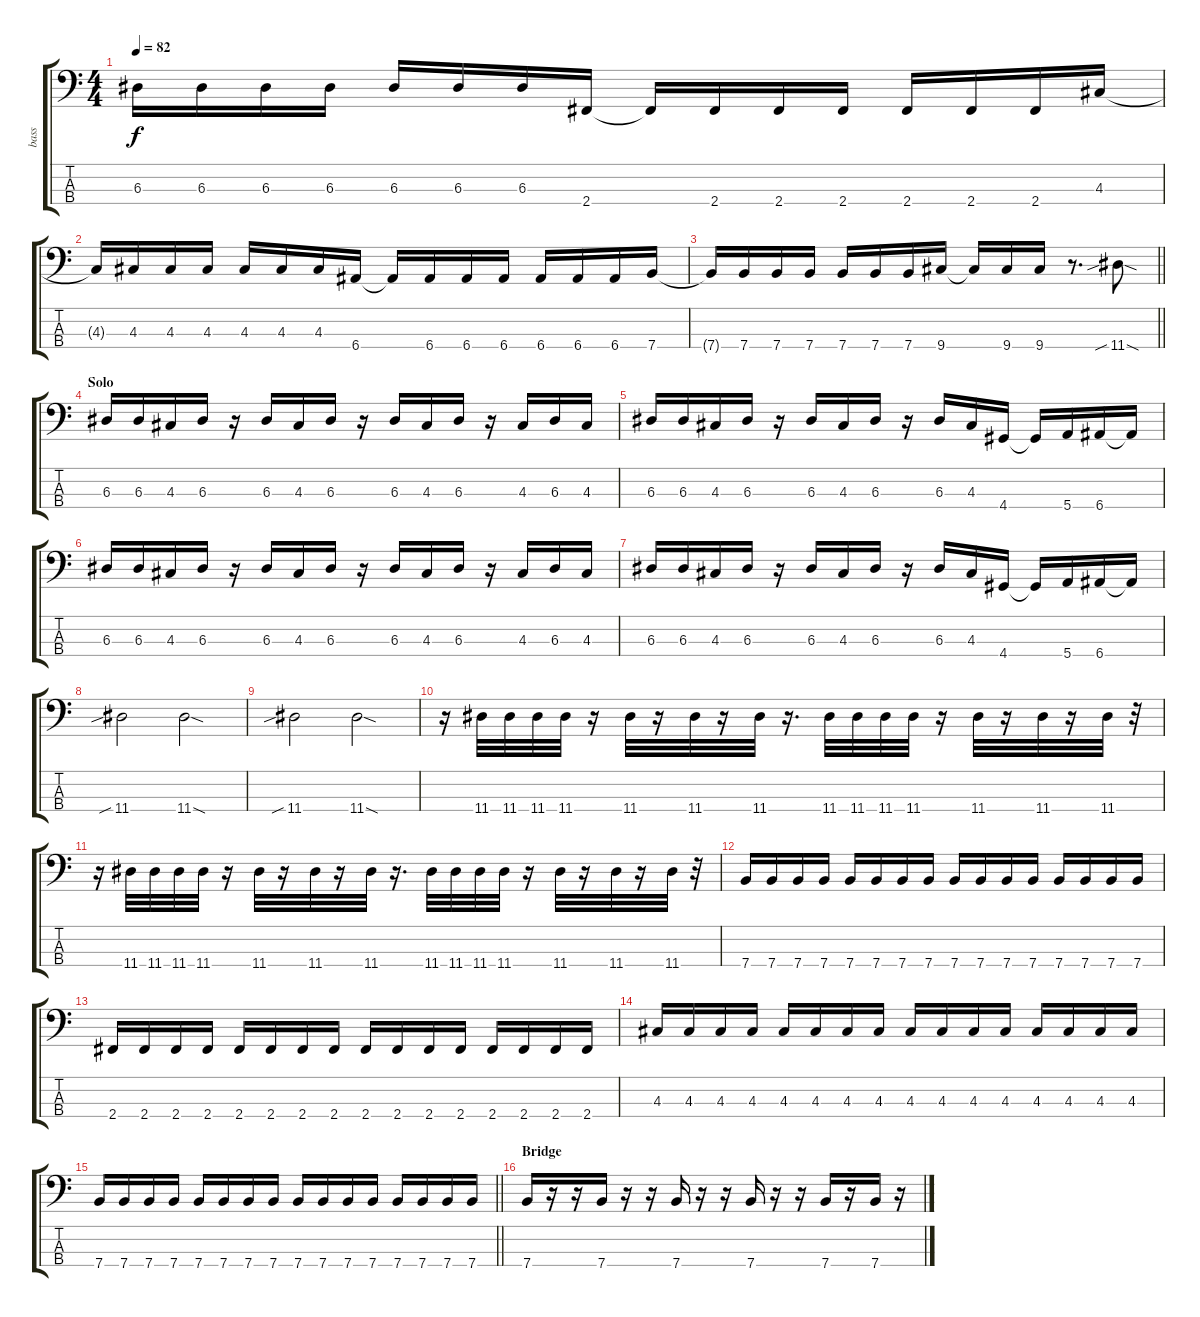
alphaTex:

\track ("bass" "bass") {instrument electricbassfinger}
\staff {score tabs}
\tuning (G2 D2 A1 E1) {hide}
\ts (4 4)
\tempo 82
\clef f4
\ks c
6.3{t}.16{dy f} 6.3.16 6.3.16 6.3.16 6.3.16 6.3.16 6.3.16 2.4.16 2.4{t}.16 2.4.16 2.4.16 2.4.16 2.4.16 2.4.16 2.4.16 4.3.16 |
4.3{t}.16 4.3.16 4.3.16 4.3.16 4.3.16 4.3.16 4.3.16 6.4.16 6.4{t}.16 6.4.16 6.4.16 6.4.16 6.4.16 6.4.16 6.4.16 7.4.16 |
\barLineRight lightlight
7.4{t}.16 7.4.16 7.4.16 7.4.16 7.4.16 7.4.16 7.4.16 9.4.16 9.4{t}.16 9.4.16 9.4.16 r.8{d} 11.4{sib sod}.8 |
\section ("" "Solo")
6.3.16 6.3.16 4.3.16 6.3.16 r.16 6.3.16 4.3.16 6.3.16 r.16 6.3.16 4.3.16 6.3.16 r.16 4.3.16 6.3.16 4.3.16 |
6.3.16 6.3.16 4.3.16 6.3.16 r.16 6.3.16 4.3.16 6.3.16 r.16 6.3.16 4.3.16 4.4.16 4.4{t}.16 5.4.16 6.4.16 6.4{t}.16 |
6.3.16 6.3.16 4.3.16 6.3.16 r.16 6.3.16 4.3.16 6.3.16 r.16 6.3.16 4.3.16 6.3.16 r.16 4.3.16 6.3.16 4.3.16 |
6.3.16 6.3.16 4.3.16 6.3.16 r.16 6.3.16 4.3.16 6.3.16 r.16 6.3.16 4.3.16 4.4.16 4.4{t}.16 5.4.16 6.4.16 6.4{t}.16 |
11.4{sib}.2 11.4{sod}.2 |
11.4{sib}.2 11.4{sod}.2 |
r.16 11.4.32 11.4.32 11.4.32 11.4.32 r.16 11.4.32 r.16 11.4.32 r.16 11.4.32 r.16{d} 11.4.32 11.4.32 11.4.32 11.4.32 r.16 11.4.32 r.16 11.4.32 r.16 11.4.32 r.32 |
r.16 11.4.32 11.4.32 11.4.32 11.4.32 r.16 11.4.32 r.16 11.4.32 r.16 11.4.32 r.16{d} 11.4.32 11.4.32 11.4.32 11.4.32 r.16 11.4.32 r.16 11.4.32 r.16 11.4.32 r.32 |
7.4.16 7.4.16 7.4.16 7.4.16 7.4.16 7.4.16 7.4.16 7.4.16 7.4.16 7.4.16 7.4.16 7.4.16 7.4.16 7.4.16 7.4.16 7.4.16 |
2.4.16 2.4.16 2.4.16 2.4.16 2.4.16 2.4.16 2.4.16 2.4.16 2.4.16 2.4.16 2.4.16 2.4.16 2.4.16 2.4.16 2.4.16 2.4.16 |
4.3.16 4.3.16 4.3.16 4.3.16 4.3.16 4.3.16 4.3.16 4.3.16 4.3.16 4.3.16 4.3.16 4.3.16 4.3.16 4.3.16 4.3.16 4.3.16 |
\barLineRight lightlight
7.4.16 7.4.16 7.4.16 7.4.16 7.4.16 7.4.16 7.4.16 7.4.16 7.4.16 7.4.16 7.4.16 7.4.16 7.4.16 7.4.16 7.4.16 7.4.16 |
\section ("" "Bridge")
7.4.16 r.16 r.16 7.4.16 r.16 r.16 7.4.16 r.16 r.16 7.4.16 r.16 r.16 7.4.16 r.16 7.4.16 r.16
